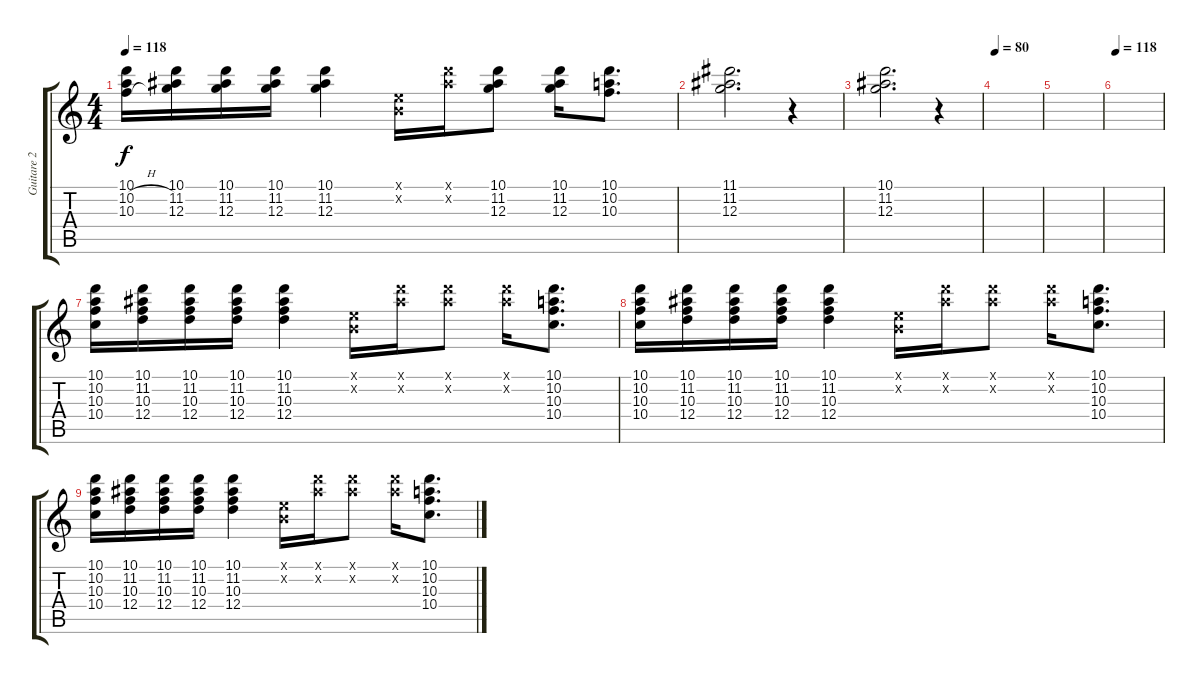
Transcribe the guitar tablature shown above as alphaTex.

\track ("Guitare 2" "Guitare 2") {instrument electricguitarmuted}
\staff {score tabs}
\tuning (E4 B3 G3 D3 A2 E2) {hide}
\ts (4 4)
\tempo 118
\clef g2
\ks c
(10.1 10.2{h} 10.3{h}).16{dy f} (10.1 11.2 12.3).16 (10.1 11.2 12.3).16 (10.1 11.2 12.3).16 (10.1 11.2 12.3).4 (0.1{x} 0.2{x}).16 (10.1{x} 11.2{x}).16 (10.1 11.2 12.3).8 (10.1 11.2 12.3).16 (10.1 10.2 10.3).8{d} |
(11.1 11.2 12.3).2{d} r.4 |
(10.1 11.2 12.3).2{d} r.4 |
\tempo 80
|
|
\tempo 118
|
(10.1 10.2 10.3 10.4).16 (10.1 11.2 10.3 12.4).16 (10.1 11.2 10.3 12.4).16 (10.1 11.2 10.3 12.4).16 (10.1 11.2 10.3 12.4).4 (0.1{x} 0.2{x}).16 (10.1{x} 11.2{x}).16 (10.1{x} 11.2{x}).8 (10.1{x} 11.2{x}).16 (10.1 10.2 10.3 10.4).8{d} |
(10.1 10.2 10.3 10.4).16 (10.1 11.2 10.3 12.4).16 (10.1 11.2 10.3 12.4).16 (10.1 11.2 10.3 12.4).16 (10.1 11.2 10.3 12.4).4 (0.1{x} 0.2{x}).16 (10.1{x} 11.2{x}).16 (10.1{x} 11.2{x}).8 (10.1{x} 11.2{x}).16 (10.1 10.2 10.3 10.4).8{d} |
(10.1 10.2 10.3 10.4).16 (10.1 11.2 10.3 12.4).16 (10.1 11.2 10.3 12.4).16 (10.1 11.2 10.3 12.4).16 (10.1 11.2 10.3 12.4).4 (0.1{x} 0.2{x}).16 (10.1{x} 11.2{x}).16 (10.1{x} 11.2{x}).8 (10.1{x} 11.2{x}).16 (10.1 10.2 10.3 10.4).8{d}
